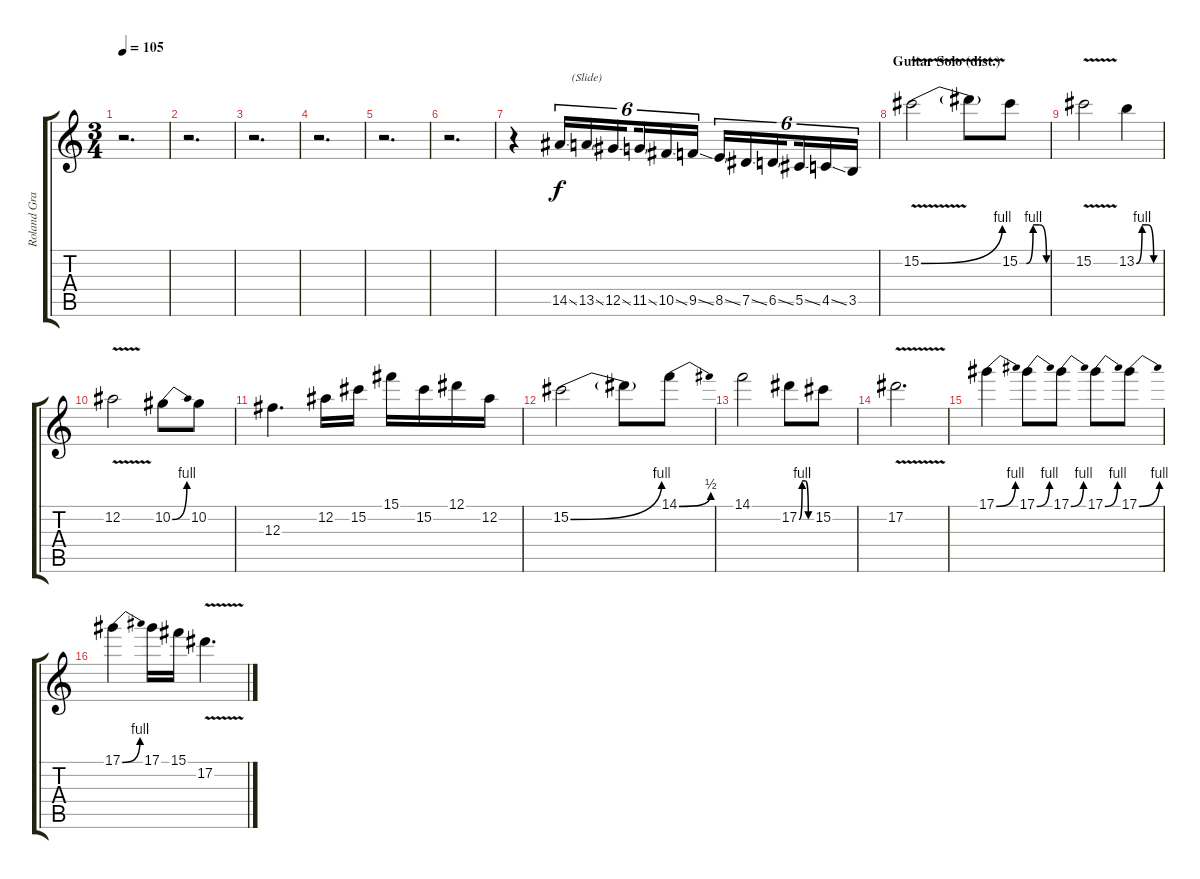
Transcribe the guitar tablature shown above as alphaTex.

\track ("Roland Grapow" "Roland Gra") {instrument overdrivenguitar}
\staff {score tabs}
\tuning (Eb4 Bb3 Gb3 Db3 Ab2 Eb2) {hide}
\ts (3 4)
\tempo 105
\clef g2
\ks c
r.2{d dy f} |
r.2{d} |
r.2{d} |
r.2{d} |
r.2{d} |
r.2{d volume 15} |
r.4 14.5{ss}.16{tu (6 4) txt "    (Slide)" instrument guitarfretnoise} 13.5{ss}.16{tu (6 4)} 12.5{ss}.16{tu (6 4) beam splitsecondary} 11.5{ss}.16{tu (6 4)} 10.5{ss}.16{tu (6 4)} 9.5{ss}.16{tu (6 4)} 8.5{ss}.16{tu (6 4)} 7.5{ss}.16{tu (6 4)} 6.5{ss}.16{tu (6 4) beam splitsecondary} 5.5{ss}.16{tu (6 4)} 4.5{ss}.16{tu (6 4)} 3.5.16{tu (6 4)} |
\section ("" "Guitar Solo (dist.)")
15.2{be (bend 0 0 60 4) v}.2{volume 15 instrument overdrivenguitar} 15.2{t}.8 15.2{be (custom 0 0 15 0 30 4 45 4 60 0)}.8 |
15.2{v}.2 13.2{be (custom 0 0 15 4 30 4 45 0 60 0)}.4 |
12.2{v}.2 10.2{be (bend 0 0 60 4)}.8 10.2.8 |
12.3.4{d} 12.2.16 15.2.16 15.1.16 15.2.16 12.1.16 12.2.16 |
15.2{be (bend 0 0 60 4)}.2 15.2{t}.8 14.1{be (bend 0 0 60 2)}.8 |
14.1.2 17.2{be (custom 0 0 15 4 30 4 45 0 60 0)}.8 15.2.8 |
17.2{v}.2{d} |
17.1{be (bend 0 0 60 4)}.4 17.1{be (bend 0 0 60 4)}.8 17.1{be (bend 0 0 60 4)}.8 17.1{be (bend 0 0 60 4)}.8 17.1{be (bend 0 0 60 4)}.8 |
17.1{be (bend 0 0 60 4)}.4 17.1.16 15.1.16 17.2{v}.4{d}
